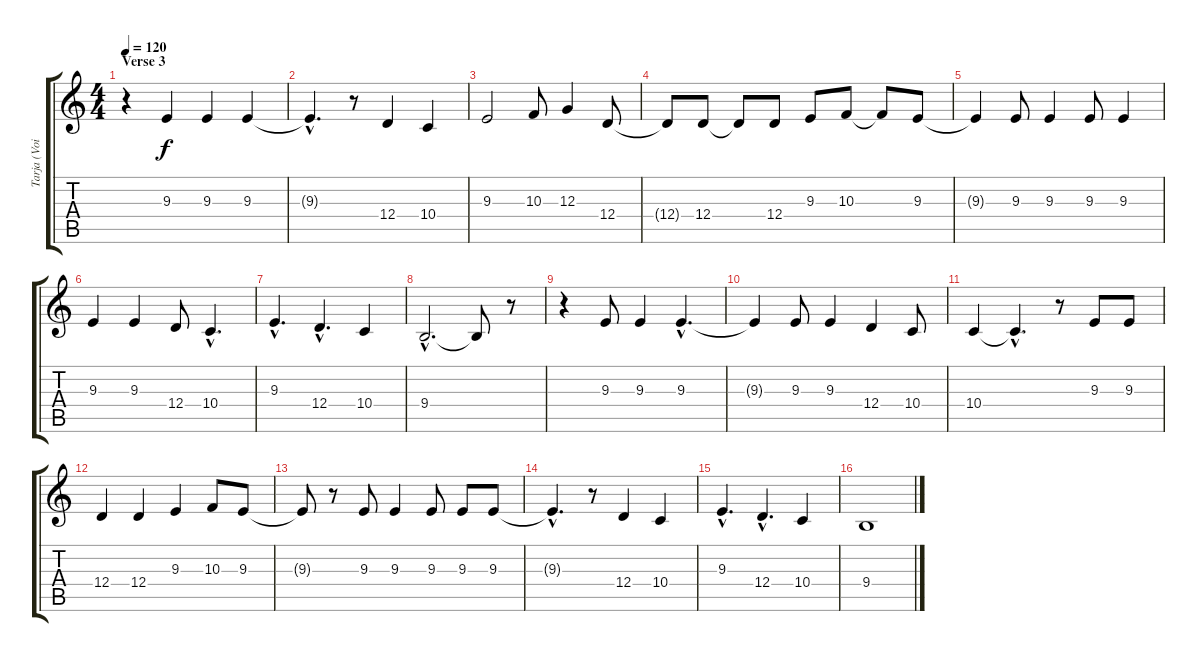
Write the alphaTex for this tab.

\track ("Tarja (Voice)" "Tarja (Voi") {instrument cello}
\staff {score tabs}
\tuning (E4 B3 G3 D3 A2 E2) {hide}
\ts (4 4)
\section ("" "Verse 3")
\tempo 120
\clef g2
\ks c
r.4{dy f} 9.3.4 9.3.4 9.3.4 |
9.3{hac t}.4{d} r.8 12.4.4 10.4.4 |
9.3.2 10.3.8 12.3.4 12.4.8 |
12.4{t}.8 12.4.8 12.4{t}.8 12.4.8 9.3.8 10.3.8 10.3{t}.8 9.3.8 |
9.3{t}.4 9.3.8 9.3.4 9.3.8 9.3.4 |
9.3.4 9.3.4 12.4.8 10.4{hac}.4{d} |
9.3{hac}.4{d} 12.4{hac}.4{d} 10.4.4 |
9.4{hac}.2{d} 9.4{t}.8 r.8 |
r.4 9.3.8 9.3.4 9.3{hac}.4{d} |
9.3{t}.4 9.3.8 9.3.4 12.4.4 10.4.8 |
10.4.4 10.4{hac t}.4{d} r.8 9.3.8 9.3.8 |
12.4.4 12.4.4 9.3.4 10.3.8 9.3.8 |
9.3{t}.8 r.8 9.3.8 9.3.4 9.3.8 9.3.8 9.3.8 |
9.3{hac t}.4{d} r.8 12.4.4 10.4.4 |
9.3{hac}.4{d} 12.4{hac}.4{d} 10.4.4 |
9.4.1
